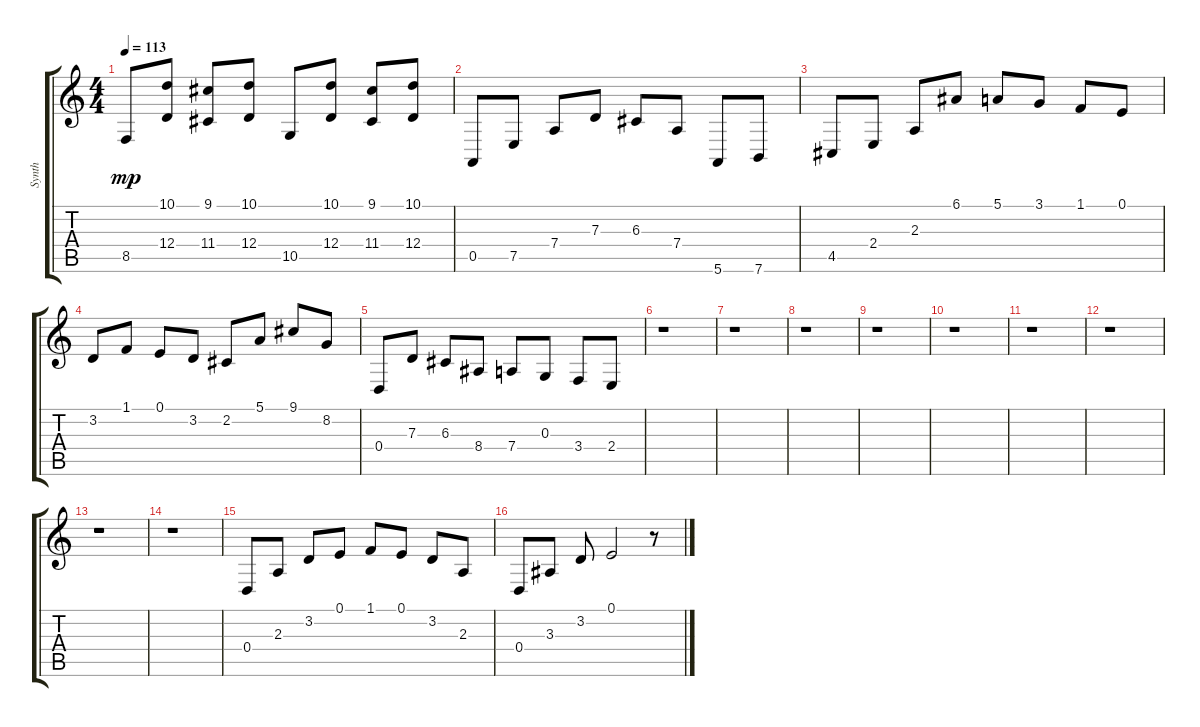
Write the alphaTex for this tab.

\track ("Synth" "Synth") {instrument pad3polysynth}
\staff {score tabs}
\tuning (E4 B3 G3 D3 A2 E2) {hide}
\ts (4 4)
\tempo 113
\clef g2
\ks c
8.5.8{dy mp} (10.1 12.4).8 (9.1 11.4).8 (10.1 12.4).8 10.5.8 (10.1 12.4).8 (9.1 11.4).8 (10.1 12.4).8 |
0.5.8 7.5.8 7.4.8 7.3.8 6.3.8 7.4.8 5.6.8 7.6.8 |
4.5.8 2.4.8 2.3.8 6.1.8 5.1.8 3.1.8 1.1.8 0.1.8 |
3.2.8 1.1.8 0.1.8 3.2.8 2.2.8 5.1.8 9.1.8 8.2.8 |
0.4.8 7.3.8 6.3.8 8.4.8 7.4.8 0.3.8 3.4.8 2.4.8 |
r.1 |
r.1 |
r.1 |
r.1 |
r.1 |
r.1 |
r.1 |
r.1 |
r.1 |
0.4.8 2.3.8 3.2.8 0.1.8 1.1.8 0.1.8 3.2.8 2.3.8 |
0.4.8 3.3.8 3.2.8 0.1.2 r.8
